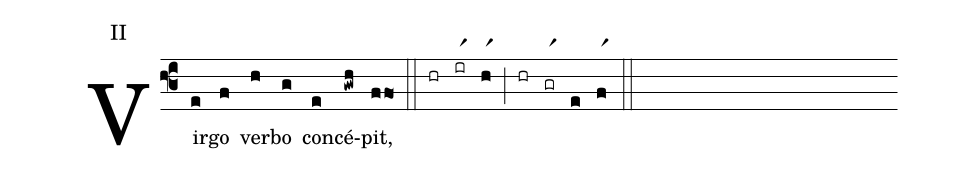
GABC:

annotation: II;
%%
(f3)Vir(e)go(f) ver(h)bo(g) con(e)cé(gwh)pit,(ffo) (::) (hr)(irr1)(hr1)(;)(hr)(grr1)(e)(fr1)(::)
